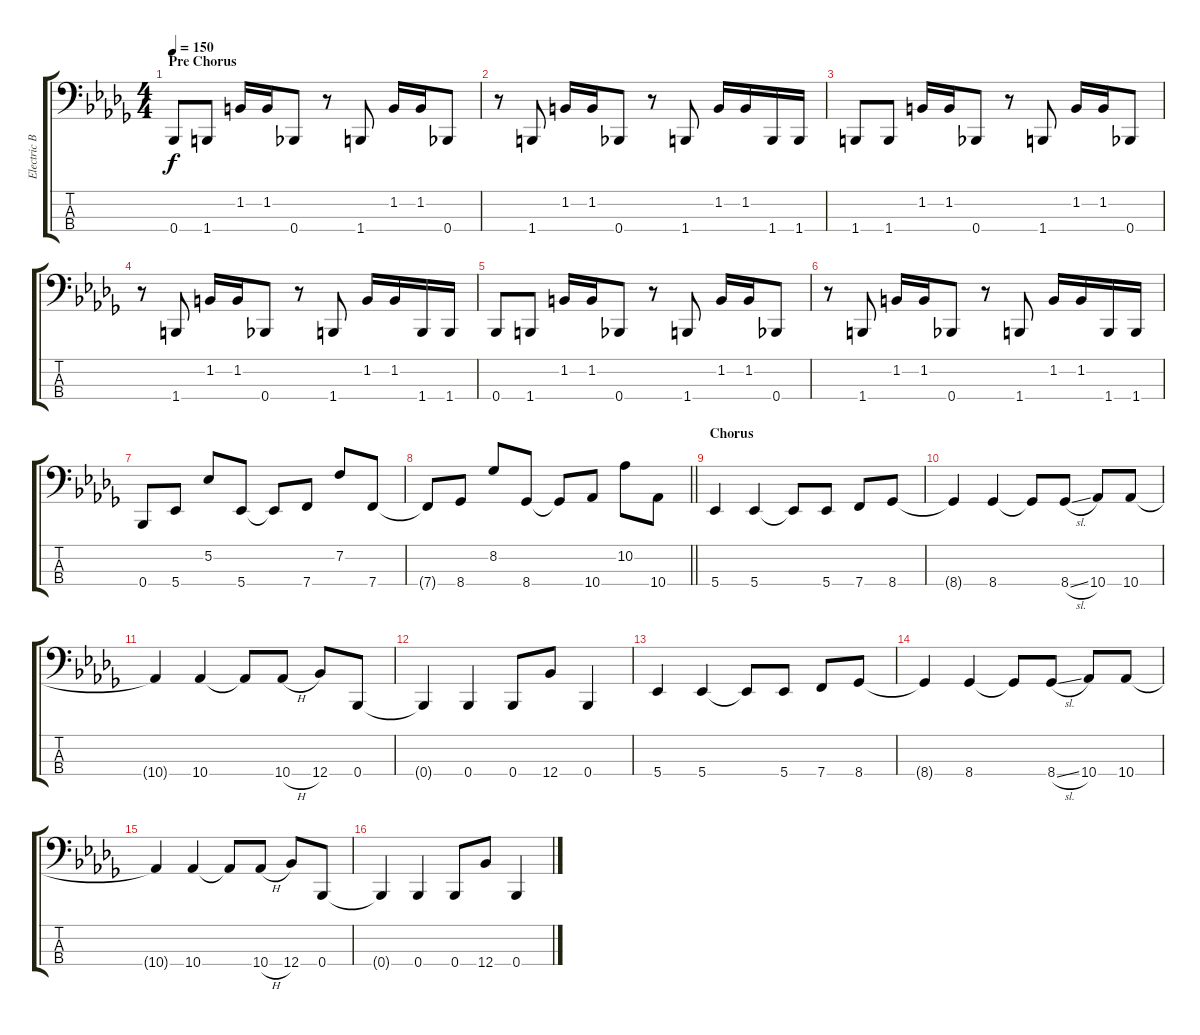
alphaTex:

\track ("Electric Bass" "Electric B") {instrument electricbasspick}
\staff {score tabs}
\tuning (Eb2 Bb1 F1 Bb0) {hide}
\ts (4 4)
\section ("" "Pre Chorus")
\tempo 150
\clef f4
\ks bbminor
0.4.8{dy f} 1.4.8 1.2.16 1.2.16 0.4.8 r.8 1.4.8 1.2.16 1.2.16 0.4.8 |
r.8 1.4.8 1.2.16 1.2.16 0.4.8 r.8 1.4.8 1.2.16 1.2.16 1.4.16 1.4.16 |
1.4.8 1.4.8 1.2.16 1.2.16 0.4.8 r.8 1.4.8 1.2.16 1.2.16 0.4.8 |
r.8 1.4.8 1.2.16 1.2.16 0.4.8 r.8 1.4.8 1.2.16 1.2.16 1.4.16 1.4.16 |
0.4.8 1.4.8 1.2.16 1.2.16 0.4.8 r.8 1.4.8 1.2.16 1.2.16 0.4.8 |
r.8 1.4.8 1.2.16 1.2.16 0.4.8 r.8 1.4.8 1.2.16 1.2.16 1.4.16 1.4.16 |
0.4.8 5.4.8 5.2.8 5.4.8 5.4{t}.8 7.4.8 7.2.8 7.4.8 |
\barLineRight lightlight
7.4{t}.8 8.4.8 8.2.8 8.4.8 8.4{t}.8 10.4.8 10.2.8 10.4.8 |
\section ("" "Chorus")
5.4.4 5.4.4 5.4{t}.8 5.4.8 7.4.8 8.4.8 |
8.4{t}.4 8.4.4 8.4{t}.8 8.4{sl}.8 10.4.8 10.4.8 |
10.4{t}.4 10.4.4 10.4{t}.8 10.4{h}.8 12.4.8 0.4.8 |
0.4{t}.4 0.4.4 0.4.8 12.4.8 0.4.4 |
5.4.4 5.4.4 5.4{t}.8 5.4.8 7.4.8 8.4.8 |
8.4{t}.4 8.4.4 8.4{t}.8 8.4{sl}.8 10.4.8 10.4.8 |
10.4{t}.4 10.4.4 10.4{t}.8 10.4{h}.8 12.4.8 0.4.8 |
0.4{t}.4 0.4.4 0.4.8 12.4.8 0.4.4
